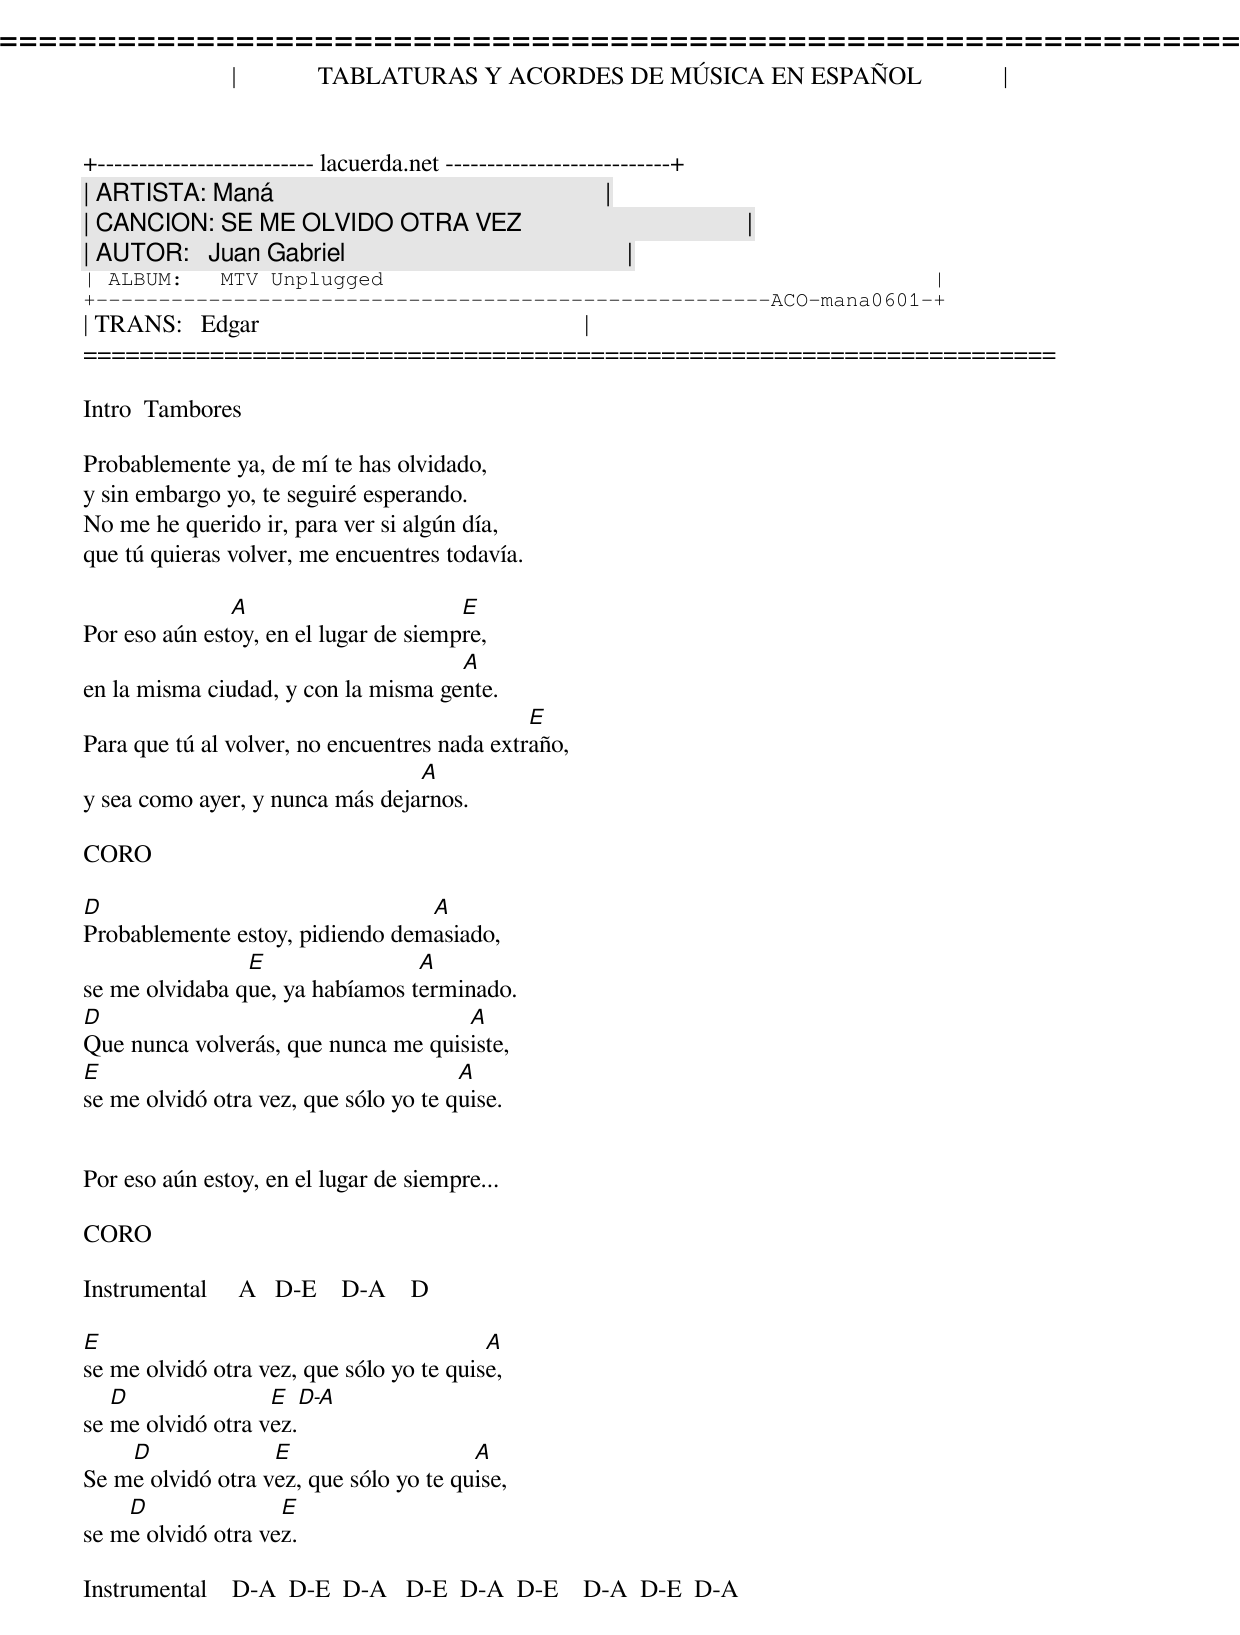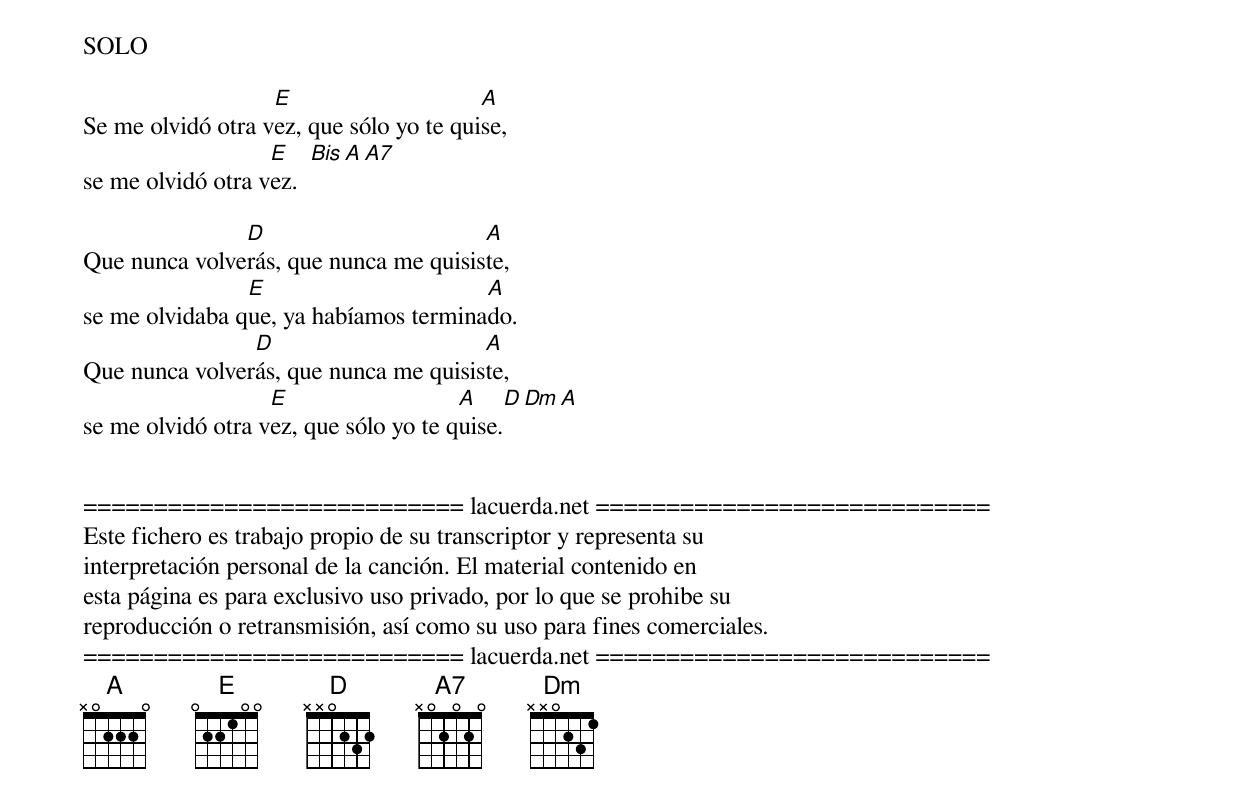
=====================================================================
|             TABLATURAS Y ACORDES DE MÚSICA EN ESPAÑOL             |
+-------------------------- lacuerda.net ---------------------------+
| ARTISTA: Maná                                                     |
| CANCION: SE ME OLVIDO OTRA VEZ                                    |
| AUTOR:   Juan Gabriel                                             |
| ALBUM:   MTV Unplugged                                            |
+------------------------------------------------------ACO-mana0601-+
| TRANS:   Edgar                                                    |
=====================================================================

Intro  Tambores

Probablemente ya, de mí te has olvidado,
y sin embargo yo, te seguiré esperando.
No me he querido ir, para ver si algún día,
que tú quieras volver, me encuentres todavía.

               A                       E
Por eso aún estoy, en el lugar de siempre,
                                     A
en la misma ciudad, y con la misma gente.
                                              E
Para que tú al volver, no encuentres nada extraño,
                                 A
y sea como ayer, y nunca más dejarnos.

CORO

D                                A
Probablemente estoy, pidiendo demasiado,
                E                A
se me olvidaba que, ya habíamos terminado.
D                                    A
Que nunca volverás, que nunca me quisiste,
E                                      A
se me olvidó otra vez, que sólo yo te quise.


Por eso aún estoy, en el lugar de siempre...

CORO

Instrumental     A   D-E    D-A    D

E                                         A
se me olvidó otra vez, que sólo yo te quise,
   D               E     D-A
se me olvidó otra vez.
    D              E                    A
Se me olvidó otra vez, que sólo yo te quise,
    D               E
se me olvidó otra vez.

Instrumental    D-A  D-E  D-A   D-E  D-A  D-E    D-A  D-E  D-A

SOLO

                   E                     A
Se me olvidó otra vez, que sólo yo te quise,
                   E            A  A7
se me olvidó otra vez.  [Bis]

               D                       A
Que nunca volverás, que nunca me quisiste,
                E                      A
se me olvidaba que, ya habíamos terminado.
                D                      A
Que nunca volverás, que nunca me quisiste,
                   E                   A    D   Dm  A
se me olvidó otra vez, que sólo yo te quise.


=========================== lacuerda.net ============================
Este fichero es trabajo propio de su transcriptor y representa su
interpretación personal de la canción. El material contenido en
esta página es para exclusivo uso privado, por lo que se prohibe su
reproducción o retransmisión, así como su uso para fines comerciales.
=========================== lacuerda.net ============================
